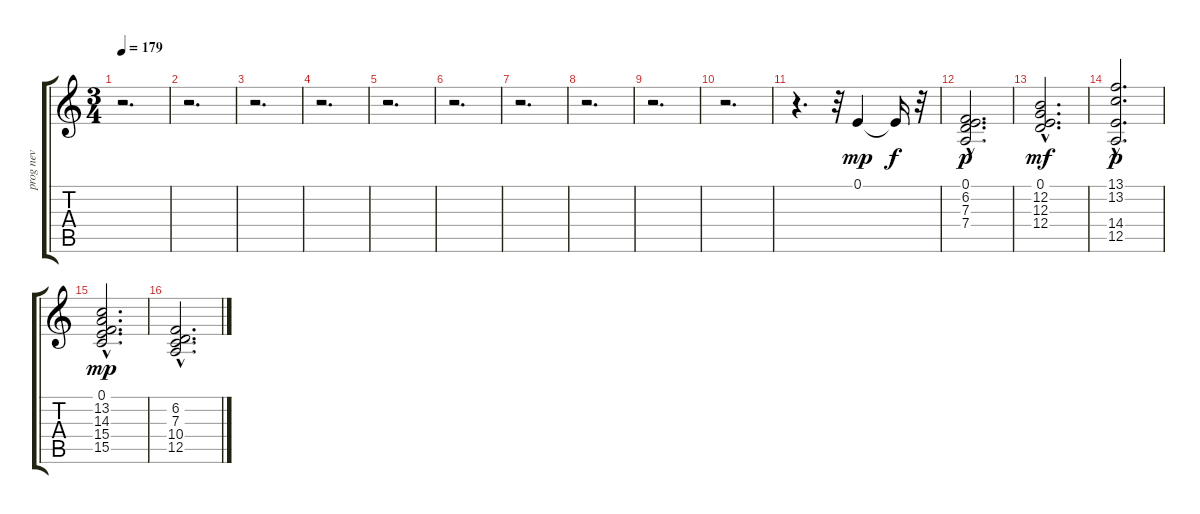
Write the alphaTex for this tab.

\track ("prog nev" "prog nev") {instrument electricpiano2}
\staff {score tabs}
\tuning (E4 B3 G3 D3 A2 E2) {hide}
\ts (3 4)
\tempo 179
\clef g2
\ks c
r.2{d dy f} |
r.2{d} |
r.2{d} |
r.2{d} |
r.2{d} |
r.2{d} |
r.2{d} |
r.2{d} |
r.2{d} |
r.2{d} |
r.4{d} r.32 0.1.4{dy mp} 0.1{t}.16{dy f} r.32 |
(0.1{hac} 6.2{hac} 7.3{hac} 7.4{hac}).2{d dy p} |
(0.1{hac} 12.2{hac} 12.3{hac} 12.4{hac}).2{d dy mf} |
(13.1{hac} 13.2{hac} 14.4{hac} 12.5{hac}).2{d dy p} |
(0.1{hac} 13.2{hac} 14.3{hac} 15.4{hac} 15.5{hac}).2{d dy mp} |
(6.2{hac} 7.3{hac} 10.4{hac} 12.5{hac}).2{d}
